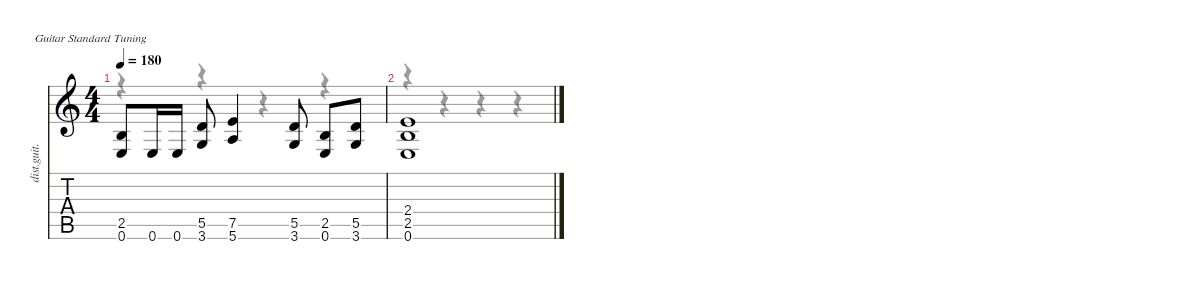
\defaultSystemsLayout 4
\hideDynamics
\bracketExtendMode nobrackets
\otherSystemsTrackNameOrientation horizontal
\track ("guitar" "dist.guit.") {instrument distortionguitar}
\staff {score tabs}
\tuning (E4 B3 G3 D3 A2 E2)
\voice
\ts (4 4)
\tempo 180
\clef g2
\ks c
(2.5 0.6).8{dy f beam Up} 0.6.16{beam Up} 0.6.16{beam Up} (5.5 3.6).8{beam Up} (7.5 5.6).4{beam Up} (5.5 3.6).8{beam Up} (2.5 0.6).8{beam Up} (5.5 3.6).8{beam Up} |
(2.4 2.5 0.6).1{beam Up}
\voice
\clef g2
\ottava regular
\simile none
\ks c
r.4{dy mf beam Down} r.4{beam Down} r.4{beam Down} r.4{beam Down} |
r.4{beam Down} r.4{beam Down} r.4{beam Down} r.4{beam Down}
